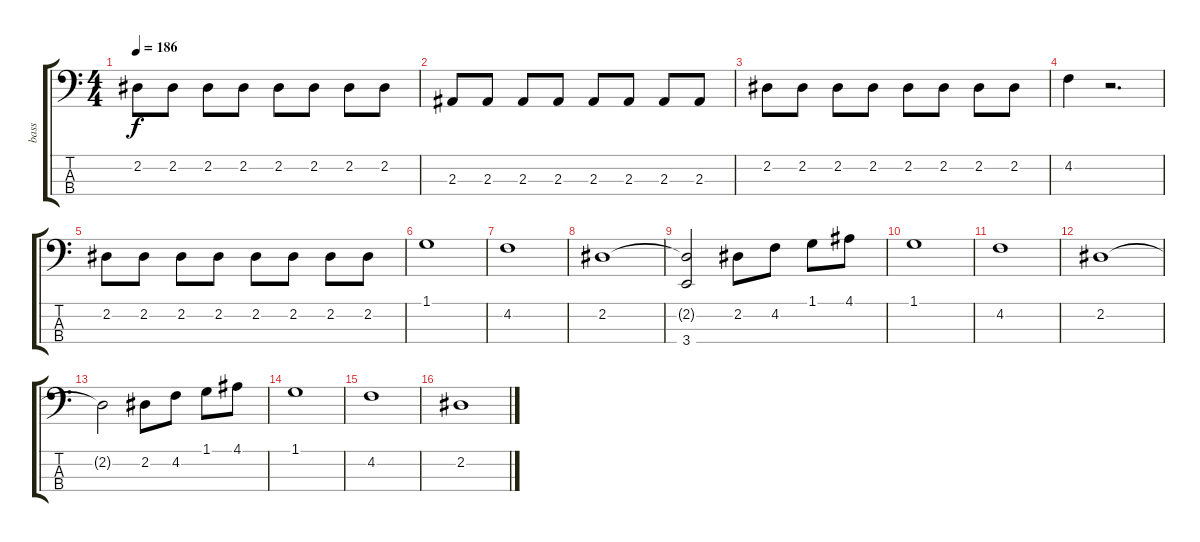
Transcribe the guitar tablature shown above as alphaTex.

\track ("bass" "bass") {instrument electricbassfinger}
\staff {score tabs}
\tuning (Gb2 Db2 Ab1 Db1) {hide}
\ts (4 4)
\tempo 186
\clef f4
\ks c
2.2.8{dy f} 2.2.8 2.2.8 2.2.8 2.2.8 2.2.8 2.2.8 2.2.8 |
2.3.8 2.3.8 2.3.8 2.3.8 2.3.8 2.3.8 2.3.8 2.3.8 |
2.2.8 2.2.8 2.2.8 2.2.8 2.2.8 2.2.8 2.2.8 2.2.8 |
4.2.4 r.2{d} |
2.2.8 2.2.8 2.2.8 2.2.8 2.2.8 2.2.8 2.2.8 2.2.8 |
1.1.1 |
4.2.1 |
2.2.1 |
(2.2{t} 3.4).2 2.2.8 4.2.8 1.1.8 4.1.8 |
1.1.1 |
4.2.1 |
2.2.1 |
2.2{t}.2 2.2.8 4.2.8 1.1.8 4.1.8 |
1.1.1 |
4.2.1 |
2.2.1
